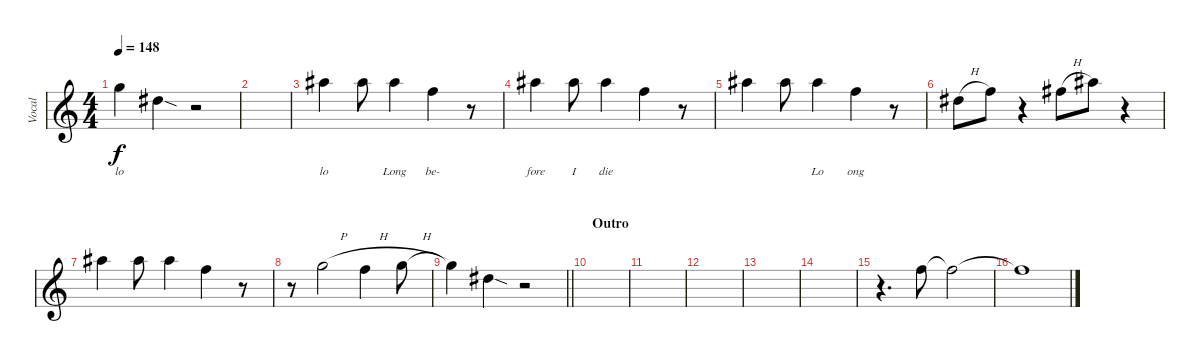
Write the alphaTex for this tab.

\track ("Vocal" "Vocal") {instrument electricguitarjazz}
\staff {score}
\tuning (Eb4 Bb3 Gb3 Db3 Ab2 Eb2) {hide}
\ts (4 4)
\tempo 148
\clef g2
\ks c
4.1{t}.4{lyrics (0 "lo") lyrics (1 "") lyrics (2 "") lyrics (3 "") lyrics (4 "") dy f} 0.1{sod}.4{lyrics (0 "") lyrics (1 "") lyrics (2 "") lyrics (3 "") lyrics (4 "")} r.2 |
|
7.1.4{lyrics (0 "lo") lyrics (1 "") lyrics (2 "") lyrics (3 "") lyrics (4 "")} 7.1.8{lyrics (0 "") lyrics (1 "") lyrics (2 "") lyrics (3 "") lyrics (4 "")} 12.2.4{lyrics (0 "Long") lyrics (1 "") lyrics (2 "") lyrics (3 "") lyrics (4 "")} 2.1.4{lyrics (0 "be-") lyrics (1 "") lyrics (2 "") lyrics (3 "") lyrics (4 "")} r.8 |
7.1.4{lyrics (0 "fore") lyrics (1 "") lyrics (2 "") lyrics (3 "") lyrics (4 "")} 7.1.8{lyrics (0 "I") lyrics (1 "") lyrics (2 "") lyrics (3 "") lyrics (4 "")} 12.2.4{lyrics (0 "die") lyrics (1 "") lyrics (2 "") lyrics (3 "") lyrics (4 "")} 2.1.4{lyrics (0 "") lyrics (1 "") lyrics (2 "") lyrics (3 "") lyrics (4 "")} r.8 |
7.1.4{lyrics (0 "") lyrics (1 "") lyrics (2 "") lyrics (3 "") lyrics (4 "")} 7.1.8{lyrics (0 "") lyrics (1 "") lyrics (2 "") lyrics (3 "") lyrics (4 "")} 12.2.4{lyrics (0 "Lo") lyrics (1 "") lyrics (2 "") lyrics (3 "") lyrics (4 "")} 2.1.4{lyrics (0 "ong") lyrics (1 "") lyrics (2 "") lyrics (3 "") lyrics (4 "")} r.8 |
0.1{h}.8 2.1.8 r.4 3.1{h}.8 7.1.8 r.4 |
7.1.4 7.1.8 7.1.4 2.1.4 r.8 |
r.8 4.1{h}.2 2.1{h}.4 4.1{h}.8 |
\barLineRight lightlight
4.1{t}.4 0.1{sod}.4 r.2 |
\section ("" "Outro")
|
|
|
|
|
r.4{d} 2.1.8 2.1{t}.2 |
2.1{t}.1
